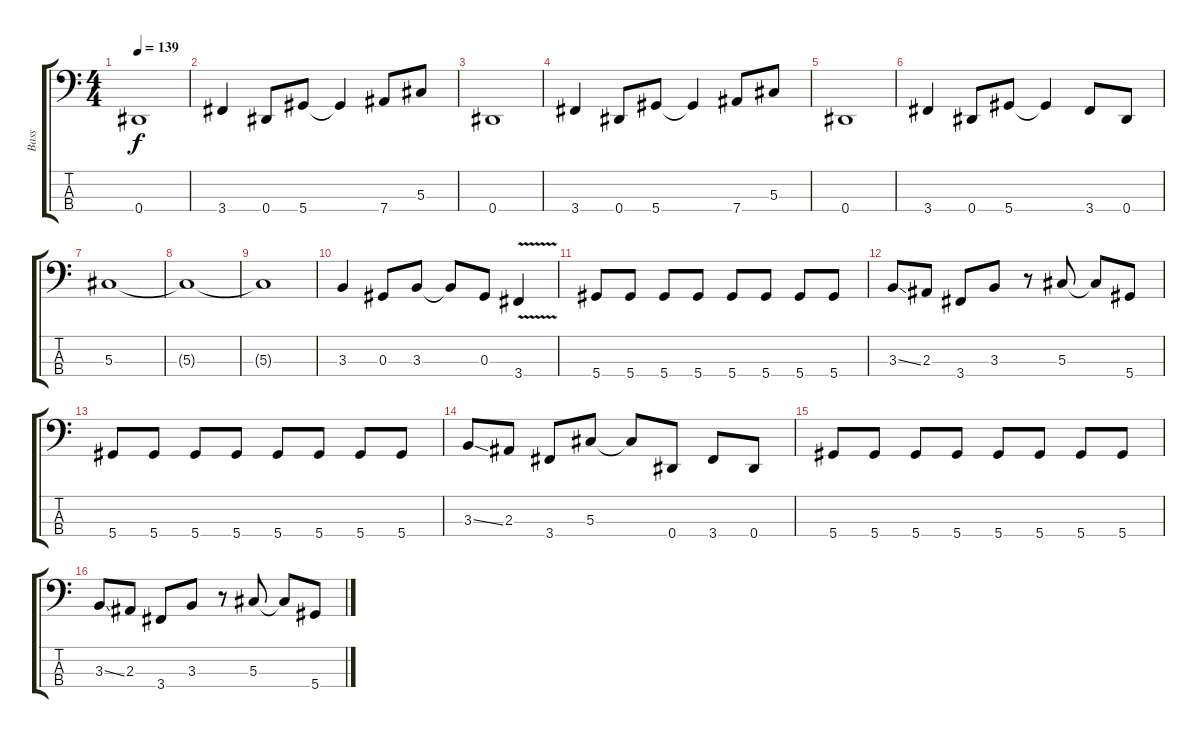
\track ("Bass" "Bass") {instrument electricbasspick}
\staff {score tabs}
\tuning (Gb2 Db2 Ab1 Eb1) {hide}
\ts (4 4)
\tempo 139
\clef f4
\ks c
0.4.1{dy f} |
3.4.4 0.4.8 5.4.8 5.4{t}.4 7.4.8 5.3.8 |
0.4.1 |
3.4.4 0.4.8 5.4.8 5.4{t}.4 7.4.8 5.3.8 |
0.4.1 |
3.4.4 0.4.8 5.4.8 5.4{t}.4 3.4.8 0.4.8 |
5.3.1 |
5.3{t}.1 |
5.3{t}.1 |
3.3.4 0.3.8 3.3.8 3.3{t}.8 0.3.8 3.4{v}.4 |
5.4.8 5.4.8 5.4.8 5.4.8 5.4.8 5.4.8 5.4.8 5.4.8 |
3.3{ss}.8 2.3.8 3.4.8 3.3.8 r.8 5.3.8 5.3{t}.8 5.4.8 |
5.4.8 5.4.8 5.4.8 5.4.8 5.4.8 5.4.8 5.4.8 5.4.8 |
3.3{ss}.8 2.3.8 3.4.8 5.3.8 5.3{t}.8 0.4.8 3.4.8 0.4.8 |
5.4.8 5.4.8 5.4.8 5.4.8 5.4.8 5.4.8 5.4.8 5.4.8 |
3.3{ss}.8 2.3.8 3.4.8 3.3.8 r.8 5.3.8 5.3{t}.8 5.4.8
